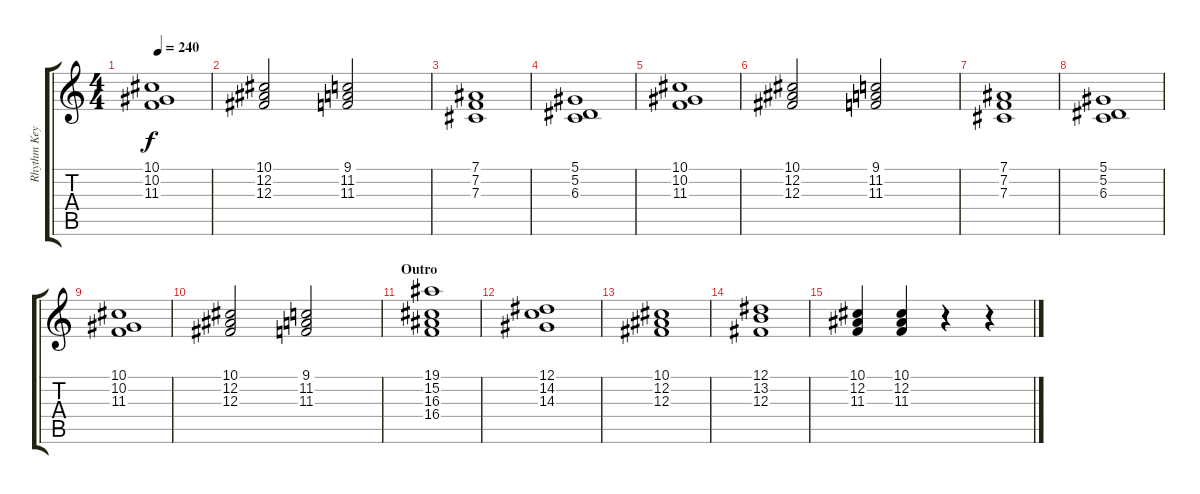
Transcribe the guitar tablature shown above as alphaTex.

\track ("Rhythm Keyboard" "Rhythm Key") {instrument harpsichord}
\staff {score tabs}
\tuning (Eb4 Bb3 Gb3 Db3 Ab2 Eb2) {hide}
\ts (4 4)
\tempo 240
\clef g2
\ks c
(10.1 10.2 11.3).1{dy f} |
(10.1 12.2 12.3).2 (9.1 11.2 11.3).2 |
(7.1 7.2 7.3).1 |
(5.1 5.2 6.3).1 |
(10.1 10.2 11.3).1 |
(10.1 12.2 12.3).2 (9.1 11.2 11.3).2 |
(7.1 7.2 7.3).1 |
(5.1 5.2 6.3).1 |
(10.1 10.2 11.3).1 |
(10.1 12.2 12.3).2 (9.1 11.2 11.3).2 |
\section ("" "Outro")
(19.1 15.2 16.3 16.4).1 |
(12.1 14.2 14.3).1 |
(10.1 12.2 12.3).1 |
(12.1 13.2 12.3).1 |
(10.1 12.2 11.3).4 (10.1 12.2 11.3).4 r.4 r.4
